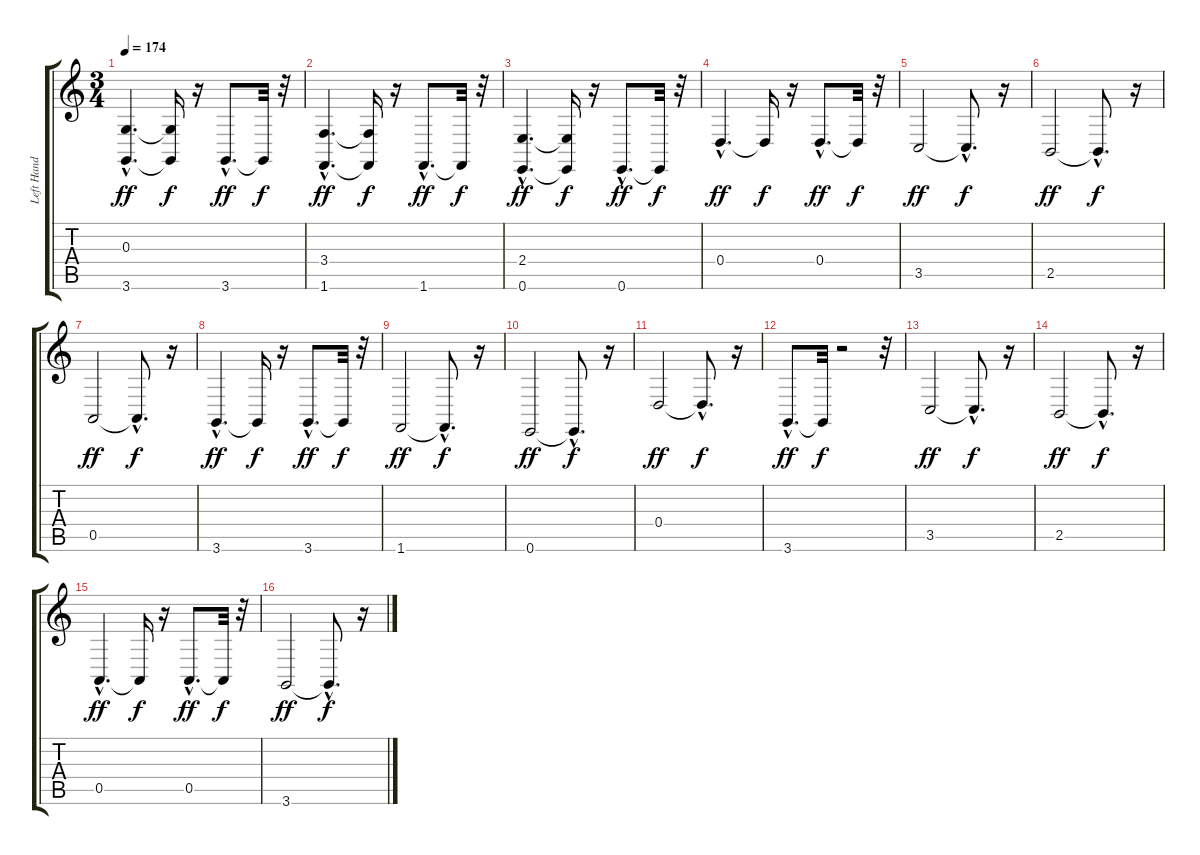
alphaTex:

\track ("Left Hand" "Left Hand") {instrument brightacousticpiano}
\staff {score tabs}
\tuning (E4 B3 G3 D3 A2 E2) {hide}
\ts (3 4)
\tempo 174
\clef g2
\ks c
(0.3{hac} 3.6{hac}).4{d dy ff} (0.3{t} 3.6{t}).16{dy f} r.16 3.6{hac}.8{d dy ff} 3.6{t}.32{dy f} r.32 |
(3.4{hac} 1.6{hac}).4{d dy ff} (3.4{t} 1.6{t}).16{dy f} r.16 1.6{hac}.8{d dy ff} 1.6{t}.32{dy f} r.32 |
(2.4{hac} 0.6{hac}).4{d dy ff} (2.4{t} 0.6{t}).16{dy f} r.16 0.6{hac}.8{d dy ff} 0.6{t}.32{dy f} r.32 |
0.4{hac}.4{d dy ff} 0.4{t}.16{dy f} r.16 0.4{hac}.8{d dy ff} 0.4{t}.32{dy f} r.32 |
3.5.2{dy ff} 3.5{hac t}.8{d dy f} r.16 |
2.5.2{dy ff} 2.5{hac t}.8{d dy f} r.16 |
0.5.2{dy ff} 0.5{hac t}.8{d dy f} r.16 |
3.6{hac}.4{d dy ff} 3.6{t}.16{dy f} r.16 3.6{hac}.8{d dy ff} 3.6{t}.32{dy f} r.32 |
1.6.2{dy ff} 1.6{hac t}.8{d dy f} r.16 |
0.6.2{dy ff} 0.6{hac t}.8{d dy f} r.16 |
0.4.2{dy ff} 0.4{hac t}.8{d dy f} r.16 |
3.6{hac}.8{d dy ff} 3.6{t}.32{dy f} r.2 r.32 |
3.5.2{dy ff} 3.5{hac t}.8{d dy f} r.16 |
2.5.2{dy ff} 2.5{hac t}.8{d dy f} r.16 |
0.5{hac}.4{d dy ff} 0.5{t}.16{dy f} r.16 0.5{hac}.8{d dy ff} 0.5{t}.32{dy f} r.32 |
3.6.2{dy ff} 3.6{hac t}.8{d dy f} r.16
